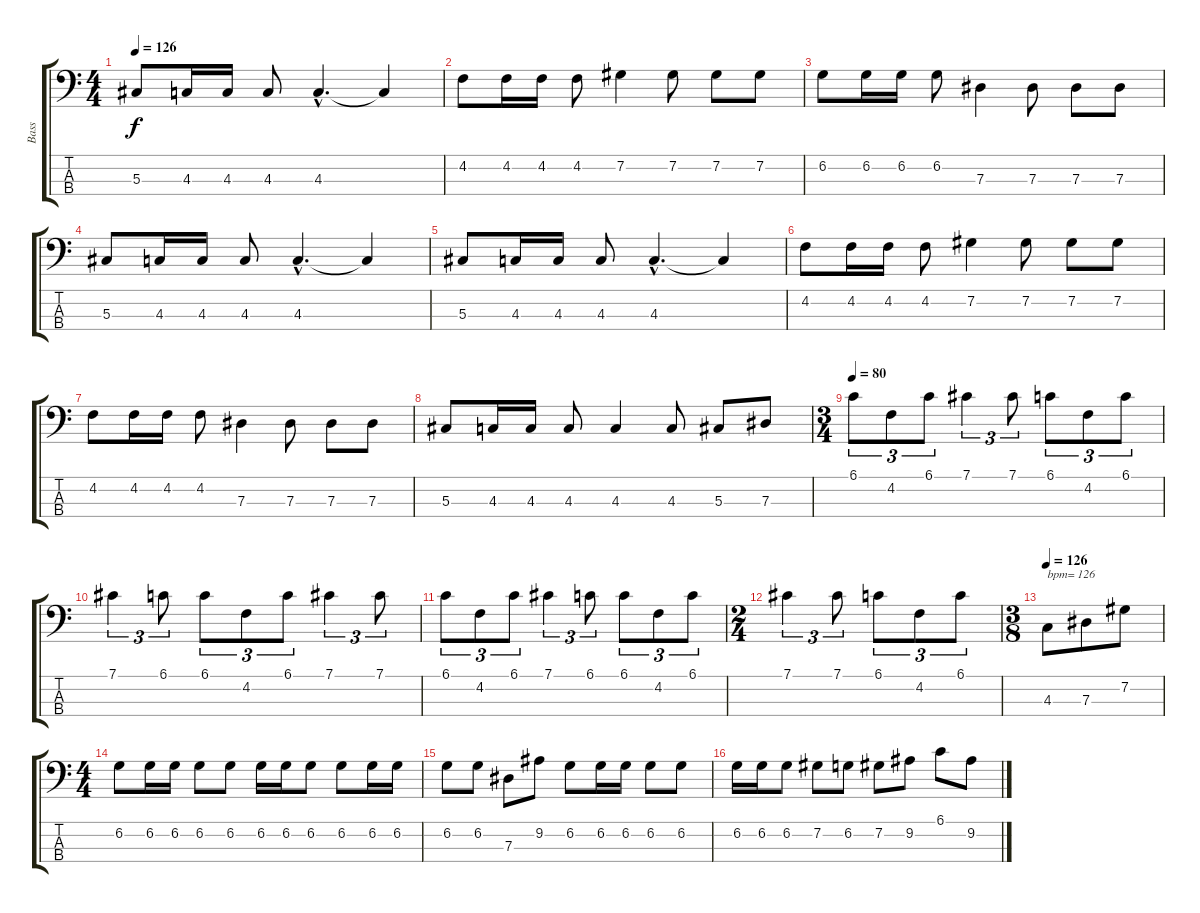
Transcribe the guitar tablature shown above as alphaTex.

\track ("Bass" "Bass") {instrument electricbasspick}
\staff {score tabs}
\tuning (Gb2 Db2 Ab1 Eb1) {hide}
\ts (4 4)
\tempo 126
\clef f4
\ks c
5.3.8{dy f} 4.3.16 4.3.16 4.3.8 4.3{hac}.4{d} 4.3{t}.4 |
4.2.8 4.2.16 4.2.16 4.2.8 7.2.4 7.2.8 7.2.8 7.2.8 |
6.2.8 6.2.16 6.2.16 6.2.8 7.3.4 7.3.8 7.3.8 7.3.8 |
5.3.8 4.3.16 4.3.16 4.3.8 4.3{hac}.4{d} 4.3{t}.4 |
5.3.8 4.3.16 4.3.16 4.3.8 4.3{hac}.4{d} 4.3{t}.4 |
4.2.8 4.2.16 4.2.16 4.2.8 7.2.4 7.2.8 7.2.8 7.2.8 |
4.2.8 4.2.16 4.2.16 4.2.8 7.3.4 7.3.8 7.3.8 7.3.8 |
5.3.8 4.3.16 4.3.16 4.3.8 4.3.4 4.3.8 5.3.8 7.3.8 |
\ts (3 4)
\tempo 80
6.1.8{tu (3 2)} 4.2.8{tu (3 2)} 6.1.8{tu (3 2)} 7.1.4{tu (3 2)} 7.1.8{tu (3 2)} 6.1.8{tu (3 2)} 4.2.8{tu (3 2)} 6.1.8{tu (3 2)} |
7.1.4{tu (3 2)} 6.1.8{tu (3 2)} 6.1.8{tu (3 2)} 4.2.8{tu (3 2)} 6.1.8{tu (3 2)} 7.1.4{tu (3 2)} 7.1.8{tu (3 2)} |
6.1.8{tu (3 2)} 4.2.8{tu (3 2)} 6.1.8{tu (3 2)} 7.1.4{tu (3 2)} 6.1.8{tu (3 2)} 6.1.8{tu (3 2)} 4.2.8{tu (3 2)} 6.1.8{tu (3 2)} |
\ts (2 4)
7.1.4{tu (3 2)} 7.1.8{tu (3 2)} 6.1.8{tu (3 2)} 4.2.8{tu (3 2)} 6.1.8{tu (3 2)} |
\ts (3 8)
\tempo 133
\tempo 126
4.3.8{txt "bpm= 126"} 7.3.8 7.2.8 |
\ts (4 4)
6.2.8 6.2.16 6.2.16 6.2.8 6.2.8 6.2.16 6.2.16 6.2.8 6.2.8 6.2.16 6.2.16 |
6.2.8 6.2.8 7.3.8 9.2.8 6.2.8 6.2.16 6.2.16 6.2.8 6.2.8 |
6.2.16 6.2.16 6.2.8 7.2.8 6.2.8 7.2.8 9.2.8 6.1.8 9.2.8
